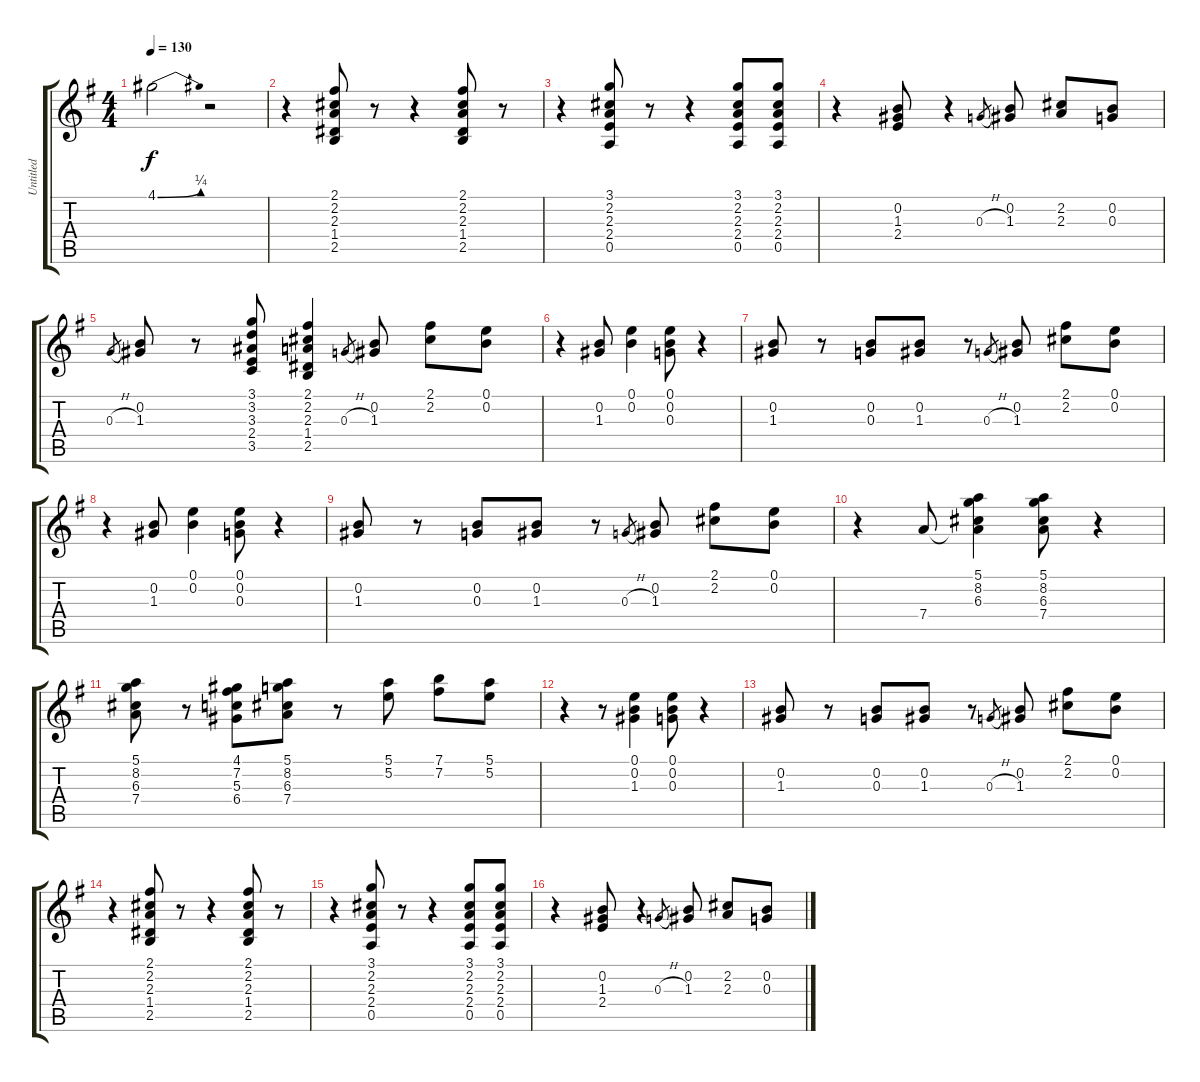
\track ("Untitled" "Untitled") {instrument distortionguitar}
\staff {score tabs}
\tuning (E4 B3 G3 D3 A2 E2) {hide}
\ts (4 4)
\tempo 130
\clef g2
\ks g
4.1{be (bend 0 0 60 1)}.2{dy f} r.2 |
r.4 (2.1 2.2 2.3 1.4 2.5).8 r.8 r.4 (2.1 2.2 2.3 1.4 2.5).8 r.8 |
r.4 (3.1 2.2 2.3 2.4 0.5).8 r.8 r.4 (3.1 2.2 2.3 2.4 0.5).8 (3.1 2.2 2.3 2.4 0.5).8 |
r.4 (0.2 1.3 2.4).8 r.4 0.3{h}.8{gr} (0.2 1.3).8 (2.2 2.3).8 (0.2 0.3).8 |
0.3{h}.8{gr} (0.2 1.3).8 r.8 (3.1 3.2 3.3 2.4 3.5).8 (2.1 2.2 2.3 1.4 2.5).4 0.3{h}.8{gr} (0.2 1.3).8 (2.1 2.2).8 (0.1 0.2).8 |
r.4 (0.2 1.3).8 (0.1 0.2).4 (0.1 0.2 0.3).8 r.4 |
(0.2 1.3).8 r.8 (0.2 0.3).8 (0.2 1.3).8 r.8 0.3{h}.8{gr} (0.2 1.3).8 (2.1 2.2).8 (0.1 0.2).8 |
r.4 (0.2 1.3).8 (0.1 0.2).4 (0.1 0.2 0.3).8 r.4 |
(0.2 1.3).8 r.8 (0.2 0.3).8 (0.2 1.3).8 r.8 0.3{h}.8{gr} (0.2 1.3).8 (2.1 2.2).8 (0.1 0.2).8 |
r.4 7.4.8 (5.1 8.2 6.3 7.4{t}).4 (5.1 8.2 6.3 7.4).8 r.4 |
(5.1 8.2 6.3 7.4).8 r.8 (4.1 7.2 5.3 6.4).8 (5.1 8.2 6.3 7.4).8 r.8 (5.1 5.2).8 (7.1 7.2).8 (5.1 5.2).8 |
r.4 r.8 (0.1 0.2 1.3).4 (0.1 0.2 0.3).8 r.4 |
(0.2 1.3).8 r.8 (0.2 0.3).8 (0.2 1.3).8 r.8 0.3{h}.8{gr} (0.2 1.3).8 (2.1 2.2).8 (0.1 0.2).8 |
r.4 (2.1 2.2 2.3 1.4 2.5).8 r.8 r.4 (2.1 2.2 2.3 1.4 2.5).8 r.8 |
r.4 (3.1 2.2 2.3 2.4 0.5).8 r.8 r.4 (3.1 2.2 2.3 2.4 0.5).8 (3.1 2.2 2.3 2.4 0.5).8 |
r.4 (0.2 1.3 2.4).8 r.4 0.3{h}.8{gr} (0.2 1.3).8 (2.2 2.3).8 (0.2 0.3).8
